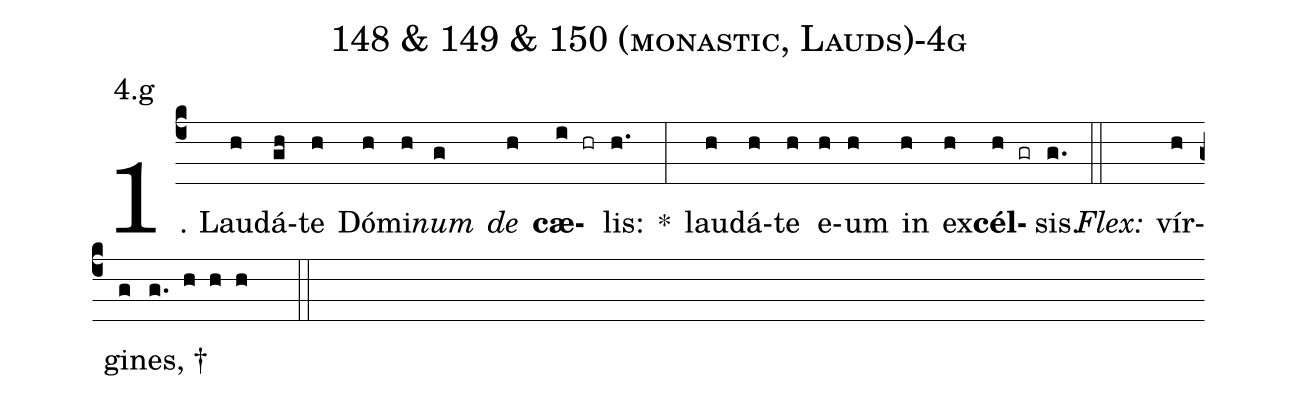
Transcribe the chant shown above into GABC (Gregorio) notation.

name: 148 & 149 & 150 (monastic, Lauds)-4g;
annotation: 4.g;
%%
(c4)1. Lau(h)dá(gh)te(h) Dó(h)mi(h)<i>num</i>(g) <i>de</i>(h) <b>cæ</b>(i hr)lis:(h.) *(:) lau(h)dá(h)te(h) e(h)um(h) in(h) ex(h)<b>cél</b>(h gr)sis.(g.) (::)
<i>Flex:</i>()  vír(h)gi(g)nes, †(g. h h h  ::)
